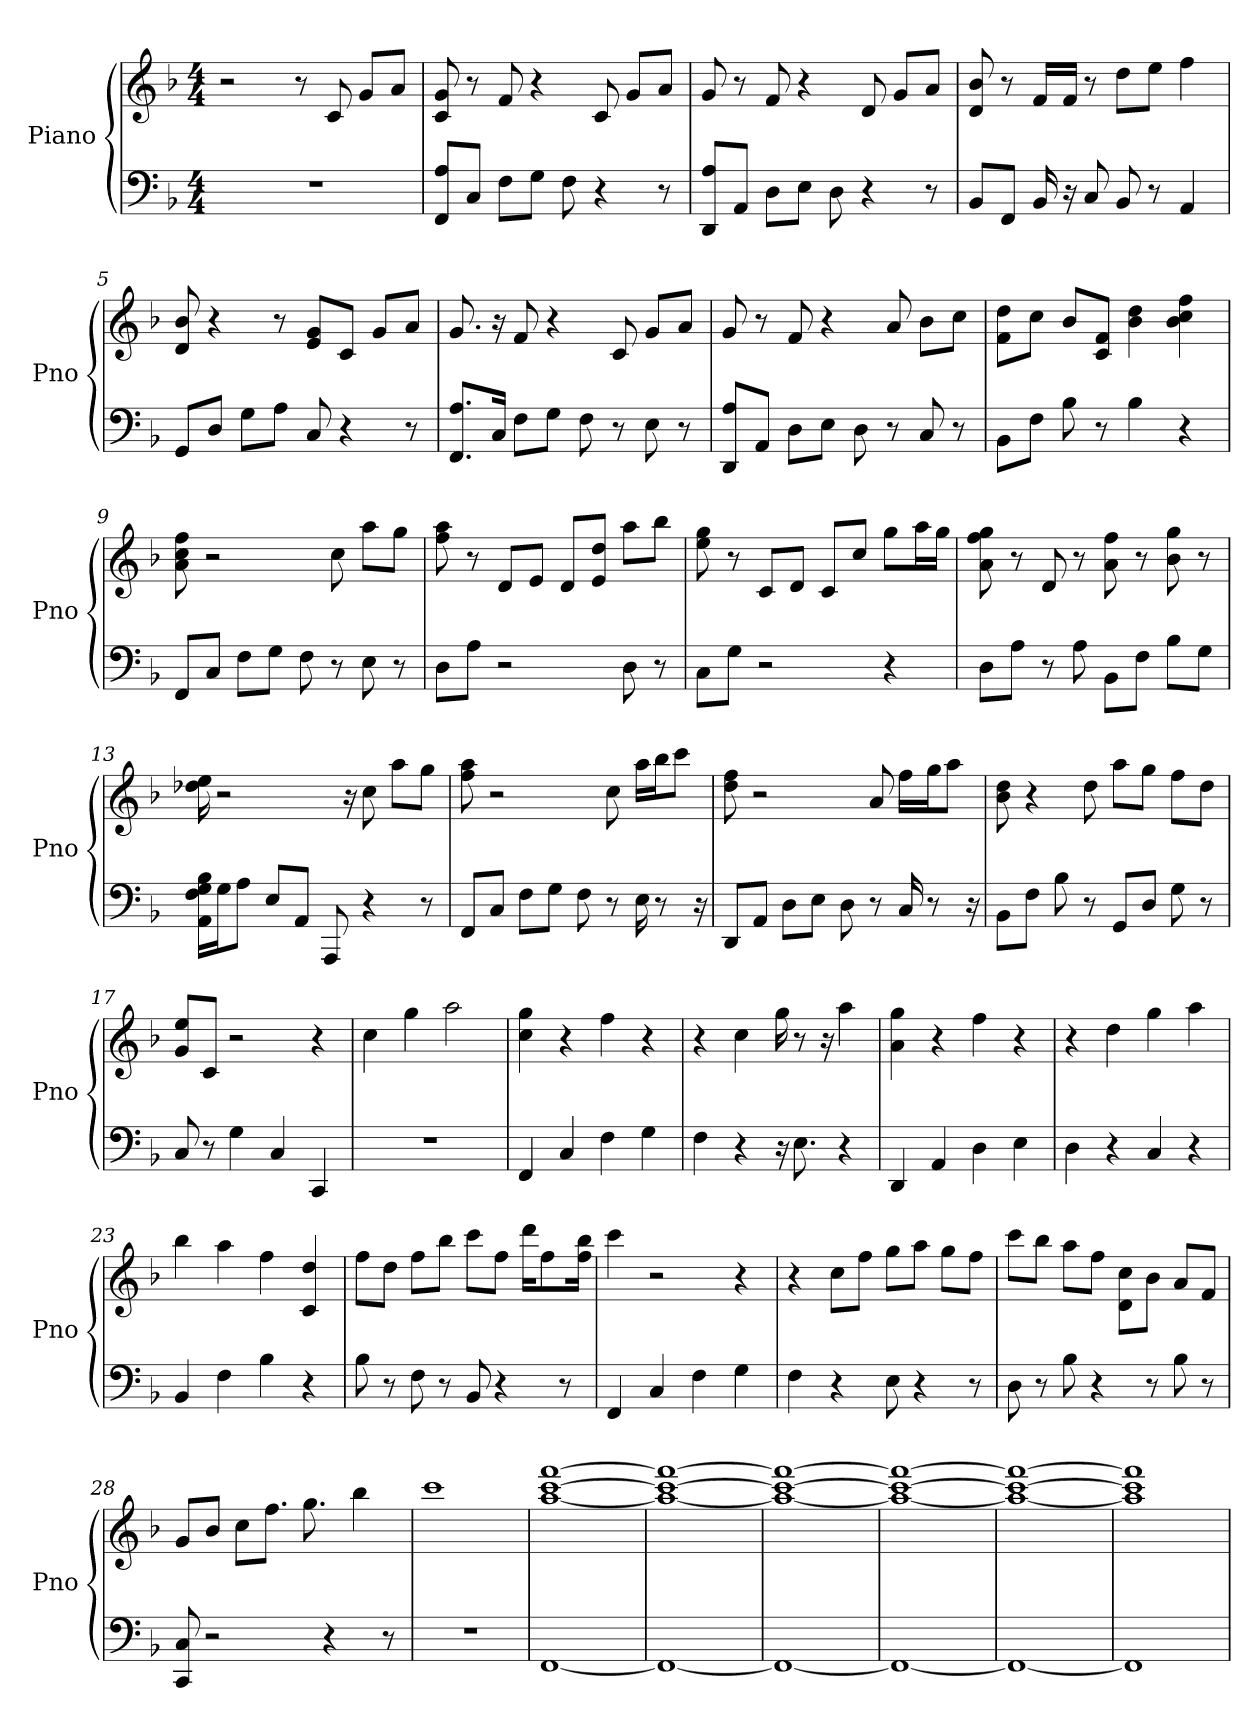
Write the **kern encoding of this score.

**kern	**kern
*part1	*part1
*staff2	*staff1
*I"Piano	*
*I'Pno	*
*clefF4	*clefG2
*k[b-]	*k[b-]
*F:	*F:
*M4/4	*M4/4
*MM69	*MM69
=1	=1
1r	2r
.	8r
.	8c
.	8g/L
.	8a/J
=2	=2
8FF/ 8A/L	8g 8c
8C/J	8r
8F\L	8f
8G\J	4r
8F	.
4r	8c
.	8g/L
8r	8a/J
=3	=3
8DD/ 8A/L	8g
8AA/J	8r
8D\L	8f
8E\J	4r
8D	.
4r	8d
.	8g/L
8r	8a/J
=4	=4
8BB-/L	8b- 8d
8FF/J	8r
16BB-	16f/LL
16r	16f/JJ
8C	8r
8BB-	8dd\L
8r	8ee\J
4AA	4ff
=5	=5
8GG/L	8b- 8d
8D/J	4r
8G\L	.
8A\J	8r
8C	8e/ 8g/L
4r	8c/J
.	8g/L
8r	8a/J
=6	=6
8.FF/ 8.A/L	8.g
16C/Jk	16r
8F\L	8f
8G\J	4r
8F	.
8r	8c
8E	8g/L
8r	8a/J
=7	=7
8DD/ 8A/L	8g
8AA/J	8r
8D\L	8f
8E\J	4r
8D	.
8r	8a
8C	8b-\L
8r	8cc\J
=8	=8
8BB-\L	8dd\ 8f\L
8F\J	8cc\J
8B-	8b-/L
8r	8f/ 8c/J
4B-	4b- 4dd
4r	4ff 4cc 4b-
=9	=9
8FF/L	8a 8ff 8cc
8C/J	2r
8F\L	.
8G\J	.
8F	.
8r	8cc
8E	8aa\L
8r	8gg\J
=10	=10
8D\L	8aa 8ff
8A\J	8r
2r	8d/L
.	8e/J
.	8d/L
.	8dd/ 8e/J
8D	8aa\L
8r	8bb-\J
=11	=11
8C\L	8ee 8gg
8G\J	8r
2r	8c/L
.	8d/J
.	8c/L
.	8cc/J
4r	8gg\L
.	16aa\L
.	16gg\JJ
=12	=12
8D\L	8gg 8ff 8a
8A\J	8r
8r	8d
8A	8r
8BB-\L	8ff 8a
8F\J	8r
8B-\L	8gg 8b-
8G\J	8r
=13	=13
16G\ 16F\ 16AA\ 16B-\LL	16ee 16dd-
16G\J	2r
8A\J	.
8E/L	.
8AA/J	.
8AAA	.
.	16r
4r	8cc
.	8aa\L
8r	8gg\J
=14	=14
8FF/L	8aa 8ff
8C/J	2r
8F\L	.
8G\J	.
8F	.
8r	8cc
16E	16aa\LL
8r	16bb-\J
.	8ccc\J
16r	.
=15	=15
8DD/L	8ff 8dd
8AA/J	2r
8D\L	.
8E\J	.
8D	.
8r	8a
16C	16ff\LL
8r	16gg\J
.	8aa\J
16r	.
=16	=16
8BB-\L	8b- 8dd
8F\J	4r
8B-	.
8r	8dd
8GG/L	8aa\L
8D/J	8gg\J
8G	8ff\L
8r	8dd\J
=17	=17
8C	8ee/ 8g/L
8r	8c/J
4G	2r
4C	.
4CC	4r
=18	=18
1r	4cc
.	4gg
.	2aa
=19	=19
4FF	4gg 4cc
4C	4r
4F	4ff
4G	4r
=20	=20
4F	4r
4r	4cc
16r	16gg
8.E	8r
.	16r
4r	4aa
=21	=21
4DD	4gg 4a
4AA	4r
4D	4ff
4E	4r
=22	=22
4D	4r
4r	4dd
4C	4gg
4r	4aa
=23	=23
4BB-	4bb-
4F	4aa
4B-	4ff
4r	4dd 4c
=24	=24
8B-	8ff\L
8r	8dd\J
8F	8ff\L
8r	8bb-\J
8BB-	8ccc\L
4r	8ff\J
.	16ddd\KL
.	8ff\
8r	.
.	16ff\ 16bb-\Jk
=25	=25
4FF	4ccc
4C	2r
4F	.
4G	4r
=26	=26
4F	4r
4r	8cc\L
.	8ff\J
8E	8gg\L
4r	8aa\J
.	8gg\L
8r	8ff\J
=27	=27
8D	8ccc\L
8r	8bb-\J
8B-	8aa\L
4r	8ff\J
.	8cc\ 8d\L
8r	8b-\J
8B-	8a/L
8r	8f/J
=28	=28
8CC 8C	8g/L
2r	8b-/J
.	8cc\L
.	8.ff\J
.	8.gg
4r	.
.	4bb-
8r	.
=29	=29
1r	1ccc
=30	=30
[1FF	[1aa [1ccc [1fff
=31	=31
1FF_	1aa_ 1ccc_ 1fff_
=32	=32
1FF_	1aa_ 1ccc_ 1fff_
=33	=33
1FF_	1aa_ 1ccc_ 1fff_
=34	=34
1FF_	1aa_ 1ccc_ 1fff_
=35	=35
1FF]	1aa] 1ccc] 1fff]
=	=
*-	*-
